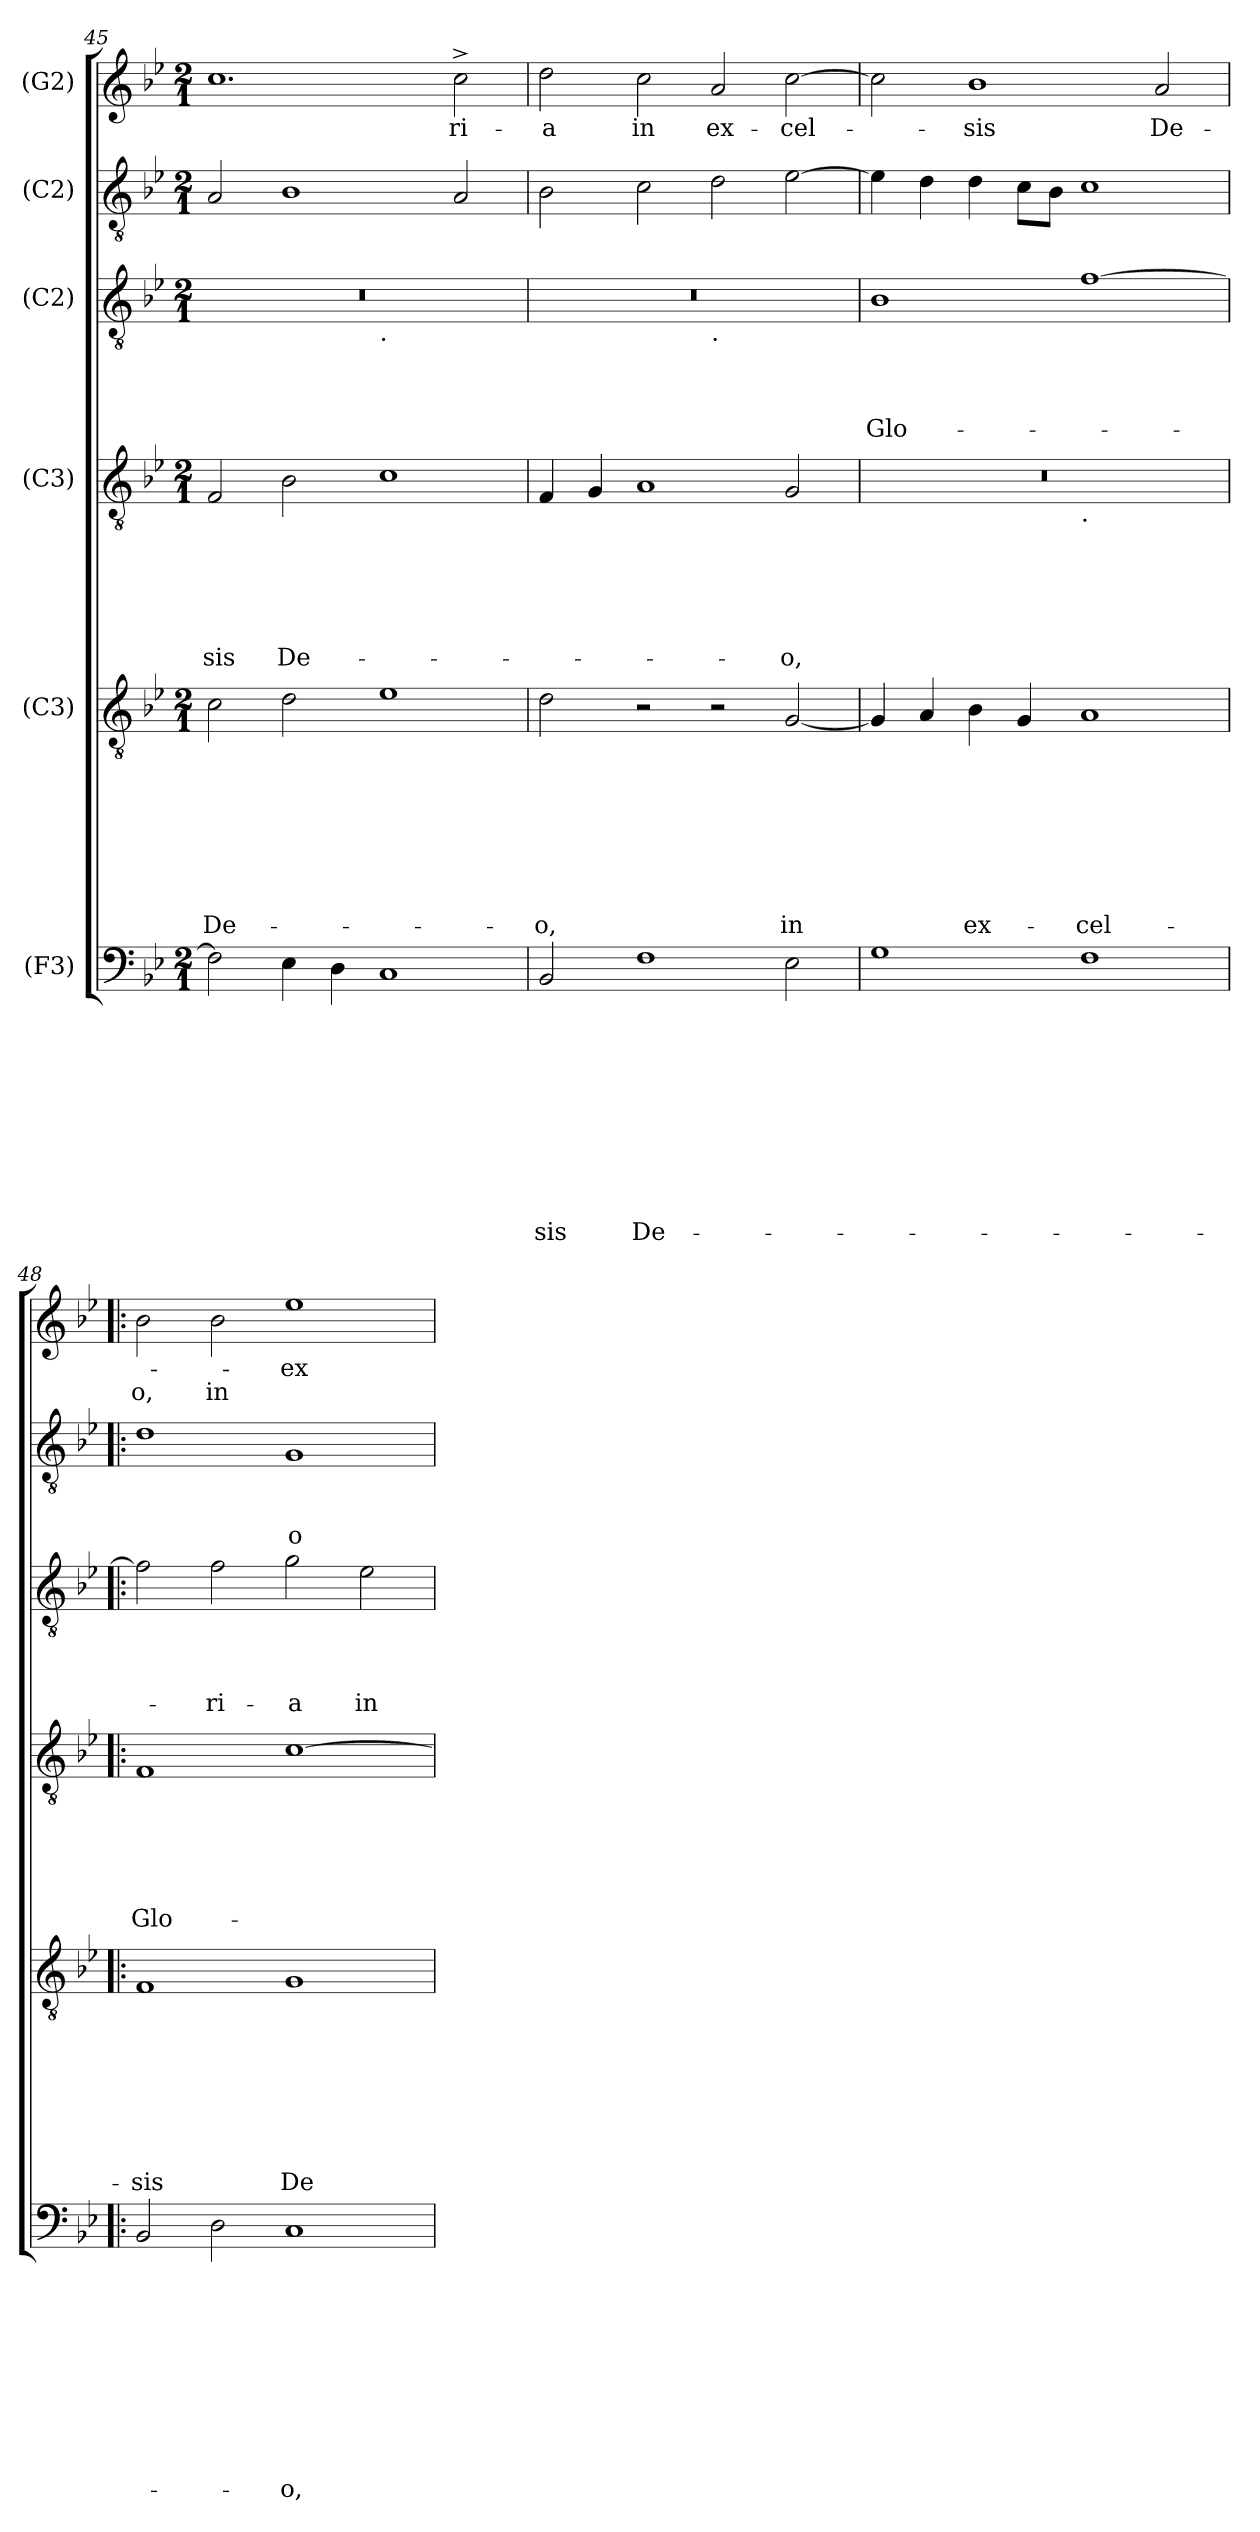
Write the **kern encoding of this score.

**kern	**text	**text	**text	**text	**text	**text	**text	**text	**text	**text	**kern	**text	**text	**text	**text	**text	**text	**text	**text	**kern	**text	**text	**text	**text	**text	**text	**kern	**text	**text	**text	**text	**kern	**text	**text	**text	**kern	**text	**text
*part6	*part6	*part6	*part6	*part6	*part6	*part6	*part6	*part6	*part6	*part6	*part5	*part5	*part5	*part5	*part5	*part5	*part5	*part5	*part5	*part4	*part4	*part4	*part4	*part4	*part4	*part4	*part3	*part3	*part3	*part3	*part3	*part2	*part2	*part2	*part2	*part1	*part1	*part1
*staff6	*staff6	*staff6	*staff6	*staff6	*staff6	*staff6	*staff6	*staff6	*staff6	*staff6	*staff5	*staff5	*staff5	*staff5	*staff5	*staff5	*staff5	*staff5	*staff5	*staff4	*staff4	*staff4	*staff4	*staff4	*staff4	*staff4	*staff3	*staff3	*staff3	*staff3	*staff3	*staff2	*staff2	*staff2	*staff2	*staff1	*staff1	*staff1
*I"(F3)	*	*	*	*	*	*	*	*	*	*	*I"(C3)	*	*	*	*	*	*	*	*	*I"(C3)	*	*	*	*	*	*	*I"(C2)	*	*	*	*	*I"(C2)	*	*	*	*I"(G2)	*	*
*clefF4	*	*	*	*	*	*	*	*	*	*	*clefGv2	*	*	*	*	*	*	*	*	*clefGv2	*	*	*	*	*	*	*clefGv2	*	*	*	*	*clefGv2	*	*	*	*clefG2	*	*
*k[b-e-]	*	*	*	*	*	*	*	*	*	*	*k[b-e-]	*	*	*	*	*	*	*	*	*k[b-e-]	*	*	*	*	*	*	*k[b-e-]	*	*	*	*	*k[b-e-]	*	*	*	*k[b-e-]	*	*
*B-:	*	*	*	*	*	*	*	*	*	*	*B-:	*	*	*	*	*	*	*	*	*B-:	*	*	*	*	*	*	*B-:	*	*	*	*	*B-:	*	*	*	*B-:	*	*
*M2/1	*	*	*	*	*	*	*	*	*	*	*M2/1	*	*	*	*	*	*	*	*	*M2/1	*	*	*	*	*	*	*M2/1	*	*	*	*	*M2/1	*	*	*	*M2/1	*	*
=45	=45	=45	=45	=45	=45	=45	=45	=45	=45	=45	=45	=45	=45	=45	=45	=45	=45	=45	=45	=45	=45	=45	=45	=45	=45	=45	=45	=45	=45	=45	=45	=45	=45	=45	=45	=45	=45	=45
!	!	!	!	!	!	!	!	!	!	!	!	!	!	!	!	!	!	!	!LO:LY:b	!	!	!	!	!	!	!LO:LY:b	!	!	!	!	!	!	!	!	!	!	!	!
*	*	*	*	*	*	*	*	*	*	*	*	*	*	*	*	*	*	*	*	*	*	*	*	*	*	*	*^	*	*	*	*	*	*	*	*	*	*	*
2F\]	.	.	.	.	.	.	.	.	.	.	2c\	.	.	.	.	.	.	.	De-	2F/	.	.	.	.	.	-sis	0r	1ryy	.	.	.	.	2A/	.	.	.	1.cc	.	.
!	!	!	!	!	!	!	!	!	!	!	!	!	!	!	!	!	!	!	!	!	!	!	!	!	!	!LO:LY:b	!	!	!	!	!	!	!	!	!	!	!	!	!
4E-\	.	.	.	.	.	.	.	.	.	.	2d\	.	.	.	.	.	.	.	.	2B-\	.	.	.	.	.	De-	.	.	.	.	.	.	1B-	.	.	.	.	.	.
4D\	.	.	.	.	.	.	.	.	.	.	.	.	.	.	.	.	.	.	.	.	.	.	.	.	.	.	.	.	.	.	.	.	.	.	.	.	.	.	.
!	!	!	!	!	!	!	!	!	!	!	!	!	!	!	!	!	!	!	!	!	!	!	!	!	!	!	!	!LO:TX:b:t=.	!	!	!	!	!	!	!	!	!	!	!
1C	.	.	.	.	.	.	.	.	.	.	1e-	.	.	.	.	.	.	.	.	1c	.	.	.	.	.	.	.	1ryy	.	.	.	.	.	.	.	.	.	.	.
!	!	!	!	!	!	!	!	!	!	!	!	!	!	!	!	!	!	!	!	!	!	!	!	!	!	!	!	!	!	!	!	!	!	!	!	!	!	!LO:LY:b	!
.	.	.	.	.	.	.	.	.	.	.	.	.	.	.	.	.	.	.	.	.	.	.	.	.	.	.	.	.	.	.	.	.	2A/	.	.	.	2cc^>\	-ri-	.
=46	=46	=46	=46	=46	=46	=46	=46	=46	=46	=46	=46	=46	=46	=46	=46	=46	=46	=46	=46	=46	=46	=46	=46	=46	=46	=46	=46	=46	=46	=46	=46	=46	=46	=46	=46	=46	=46	=46	=46
!	!	!	!	!	!	!	!	!	!	!LO:LY:b	!	!	!	!	!	!	!	!	!LO:LY:b	!	!	!	!	!	!	!	!	!	!	!	!	!	!	!	!	!	!	!LO:LY:b	!
2BB-/	.	.	.	.	.	.	.	.	.	-sis	2d\	.	.	.	.	.	.	.	-o,	4F/	.	.	.	.	.	.	0r	1ryy	.	.	.	.	2B-\	.	.	.	2dd\	-a	.
.	.	.	.	.	.	.	.	.	.	.	.	.	.	.	.	.	.	.	.	4G/	.	.	.	.	.	.	.	.	.	.	.	.	.	.	.	.	.	.	.
!	!	!	!	!	!	!	!	!	!	!LO:LY:b	!	!	!	!	!	!	!	!	!	!	!	!	!	!	!	!	!	!	!	!	!	!	!	!	!	!	!	!LO:LY:b	!
1F	.	.	.	.	.	.	.	.	.	De-	2r	.	.	.	.	.	.	.	.	1A	.	.	.	.	.	.	.	.	.	.	.	.	2c\	.	.	.	2cc\	in	.
!	!	!	!	!	!	!	!	!	!	!	!	!	!	!	!	!	!	!	!	!	!	!	!	!	!	!	!	!LO:TX:b:t=.	!	!	!	!	!	!	!	!	!	!	!
!	!	!	!	!	!	!	!	!	!	!	!	!	!	!	!	!	!	!	!	!	!	!	!	!	!	!	!	!	!	!	!	!	!	!	!	!	!	!LO:LY:b	!
.	.	.	.	.	.	.	.	.	.	.	2r	.	.	.	.	.	.	.	.	.	.	.	.	.	.	.	.	1ryy	.	.	.	.	2d\	.	.	.	2a/	ex-	.
!	!	!	!	!	!	!	!	!	!	!	!	!	!	!	!	!	!	!	!LO:LY:b	!	!	!	!	!	!	!LO:LY:b	!	!	!	!	!	!	!	!	!	!	!	!LO:LY:b	!
2E-\	.	.	.	.	.	.	.	.	.	.	[>2G/	.	.	.	.	.	.	.	in	2G/	.	.	.	.	.	-o,	.	.	.	.	.	.	[>2e-\	.	.	.	[>2cc\	-cel-	.
!!LO:PB:g=z
=47	=47	=47	=47	=47	=47	=47	=47	=47	=47	=47	=47	=47	=47	=47	=47	=47	=47	=47	=47	=47	=47	=47	=47	=47	=47	=47	=47	=47	=47	=47	=47	=47	=47	=47	=47	=47	=47	=47	=47
!	!	!	!	!	!	!	!	!	!	!	!	!	!	!	!	!	!	!	!	!	!	!	!	!	!	!	!	!	!	!	!	!LO:LY:b	!	!	!	!	!	!	!
*	*	*	*	*	*	*	*	*	*	*	*	*	*	*	*	*	*	*	*	*^	*	*	*	*	*	*	*v	*v	*	*	*	*	*	*	*	*	*	*	*
1G	.	.	.	.	.	.	.	.	.	.	4G/]	.	.	.	.	.	.	.	.	0r	1ryy	.	.	.	.	.	.	1B-	.	.	.	Glo-	4e-\]	.	.	.	2cc\]	.	.
.	.	.	.	.	.	.	.	.	.	.	4A/	.	.	.	.	.	.	.	.	.	.	.	.	.	.	.	.	.	.	.	.	.	4d\	.	.	.	.	.	.
!	!	!	!	!	!	!	!	!	!	!	!	!	!	!	!	!	!	!	!LO:LY:b	!	!	!	!	!	!	!	!	!	!	!	!	!	!	!	!	!	!	!LO:LY:b	!
.	.	.	.	.	.	.	.	.	.	.	4B-\	.	.	.	.	.	.	.	ex-	.	.	.	.	.	.	.	.	.	.	.	.	.	4d\	.	.	.	1b-	-sis	.
.	.	.	.	.	.	.	.	.	.	.	4G/	.	.	.	.	.	.	.	.	.	.	.	.	.	.	.	.	.	.	.	.	.	8c\L	.	.	.	.	.	.
.	.	.	.	.	.	.	.	.	.	.	.	.	.	.	.	.	.	.	.	.	.	.	.	.	.	.	.	.	.	.	.	.	8B-\J	.	.	.	.	.	.
!	!	!	!	!	!	!	!	!	!	!	!	!	!	!	!	!	!	!	!	!	!LO:TX:b:t=.	!	!	!	!	!	!	!	!	!	!	!	!	!	!	!	!	!	!
!	!	!	!	!	!	!	!	!	!	!	!	!	!	!	!	!	!	!	!LO:LY:b	!	!	!	!	!	!	!	!	!	!	!	!	!	!	!	!	!	!	!	!
1F	.	.	.	.	.	.	.	.	.	.	1A	.	.	.	.	.	.	.	-cel-	.	1ryy	.	.	.	.	.	.	[>1f	.	.	.	.	1c	.	.	.	.	.	.
!	!	!	!	!	!	!	!	!	!	!	!	!	!	!	!	!	!	!	!	!	!	!	!	!	!	!	!	!	!	!	!	!	!	!	!	!	!	!LO:LY:b	!
.	.	.	.	.	.	.	.	.	.	.	.	.	.	.	.	.	.	.	.	.	.	.	.	.	.	.	.	.	.	.	.	.	.	.	.	.	2a/	De-	.
=48!|:	=48!|:	=48!|:	=48!|:	=48!|:	=48!|:	=48!|:	=48!|:	=48!|:	=48!|:	=48!|:	=48!|:	=48!|:	=48!|:	=48!|:	=48!|:	=48!|:	=48!|:	=48!|:	=48!|:	=48!|:	=48!|:	=48!|:	=48!|:	=48!|:	=48!|:	=48!|:	=48!|:	=48!|:	=48!|:	=48!|:	=48!|:	=48!|:	=48!|:	=48!|:	=48!|:	=48!|:	=48!|:	=48!|:	=48!|:
!	!	!	!	!	!	!	!	!	!	!	!	!	!	!	!	!	!	!	!LO:LY:b	!	!	!	!	!	!	!	!LO:LY:b	!	!	!	!	!	!	!	!	!	!	!	!LO:LY:b
*	*	*	*	*	*	*	*	*	*	*	*	*	*	*	*	*	*	*	*	*v	*v	*	*	*	*	*	*	*	*	*	*	*	*	*	*	*	*	*	*
2BB-/	.	.	.	.	.	.	.	.	.	.	1F	.	.	.	.	.	.	.	-sis	1F	.	.	.	.	.	Glo-	2f\]	.	.	.	.	1d	.	.	.	2b-\	.	o,
!	!	!	!	!	!	!	!	!	!	!	!	!	!	!	!	!	!	!	!	!	!	!	!	!	!	!	!	!	!	!	!LO:LY:b	!	!	!	!	!	!	!LO:LY:b
2D\	.	.	.	.	.	.	.	.	.	.	.	.	.	.	.	.	.	.	.	.	.	.	.	.	.	.	2f\	.	.	.	-ri-	.	.	.	.	2b-\	.	in
!	!	!	!	!	!	!	!	!	!	!LO:LY:b	!	!	!	!	!	!	!	!	!LO:LY:b	!	!	!	!	!	!	!	!	!	!	!	!LO:LY:b	!	!	!	!LO:LY:b:rj	!	!LO:LY:b	!
1C	.	.	.	.	.	.	.	.	.	-o,	1G	.	.	.	.	.	.	.	De-	[>1c	.	.	.	.	.	.	2g\	.	.	.	-a	1G	.	.	-o	1ee-	-ex-	.
!	!	!	!	!	!	!	!	!	!	!	!	!	!	!	!	!	!	!	!	!	!	!	!	!	!	!	!	!	!	!	!LO:LY:b	!	!	!	!	!	!	!
.	.	.	.	.	.	.	.	.	.	.	.	.	.	.	.	.	.	.	.	.	.	.	.	.	.	.	2e-\	.	.	.	in	.	.	.	.	.	.	.
=	=	=	=	=	=	=	=	=	=	=	=	=	=	=	=	=	=	=	=	=	=	=	=	=	=	=	=	=	=	=	=	=	=	=	=	=	=	=
*-	*-	*-	*-	*-	*-	*-	*-	*-	*-	*-	*-	*-	*-	*-	*-	*-	*-	*-	*-	*-	*-	*-	*-	*-	*-	*-	*-	*-	*-	*-	*-	*-	*-	*-	*-	*-	*-	*-
